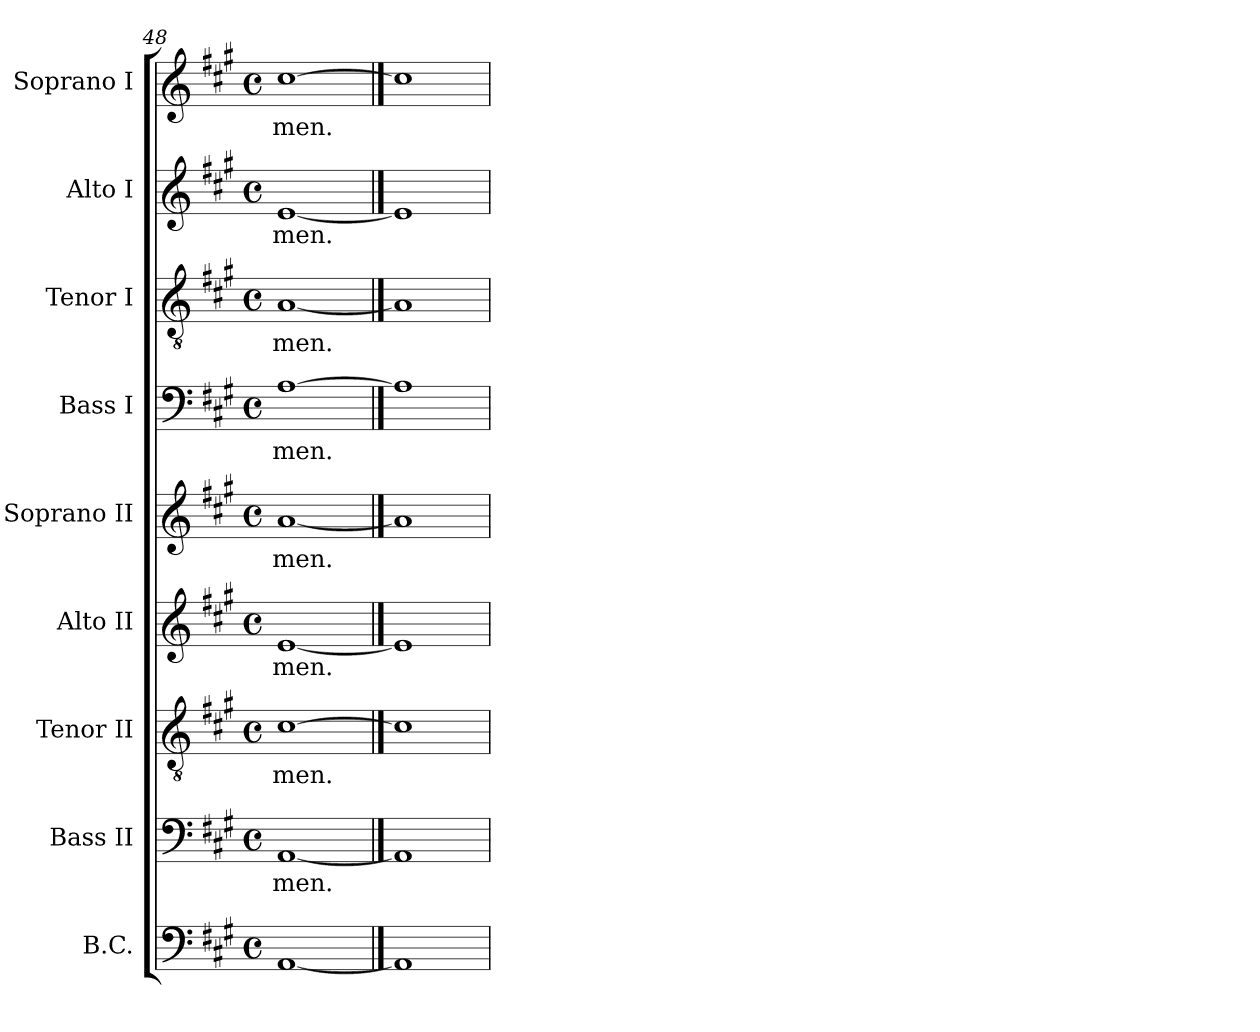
**kern	**kern	**text	**kern	**text	**kern	**text	**kern	**text	**kern	**text	**kern	**text	**kern	**text	**kern	**text
*part9	*part8	*part8	*part7	*part7	*part6	*part6	*part5	*part5	*part4	*part4	*part3	*part3	*part2	*part2	*part1	*part1
*staff9	*staff8	*staff8	*staff7	*staff7	*staff6	*staff6	*staff5	*staff5	*staff4	*staff4	*staff3	*staff3	*staff2	*staff2	*staff1	*staff1
*I"B.C.	*I"Bass II	*	*I"Tenor II	*	*I"Alto II	*	*I"Soprano II	*	*I"Bass I	*	*I"Tenor I	*	*I"Alto I	*	*I"Soprano I	*
*I'BC	*I'B 2	*	*I'T 2	*	*I'A 2	*	*I'S 2	*	*I'B 1	*	*I'T 1	*	*I'A 1	*	*I'S 1	*
*clefF4	*clefF4	*	*clefGv2	*	*clefG2	*	*clefG2	*	*clefF4	*	*clefGv2	*	*clefG2	*	*clefG2	*
*k[f#c#g#]	*k[f#c#g#]	*	*k[f#c#g#]	*	*k[f#c#g#]	*	*k[f#c#g#]	*	*k[f#c#g#]	*	*k[f#c#g#]	*	*k[f#c#g#]	*	*k[f#c#g#]	*
*A:	*A:	*	*A:	*	*A:	*	*A:	*	*A:	*	*A:	*	*A:	*	*A:	*
*M4/4	*M4/4	*	*M4/4	*	*M4/4	*	*M4/4	*	*M4/4	*	*M4/4	*	*M4/4	*	*M4/4	*
*met(c)	*met(c)	*	*met(c)	*	*met(c)	*	*met(c)	*	*met(c)	*	*met(c)	*	*met(c)	*	*met(c)	*
=48	=48	=48	=48	=48	=48	=48	=48	=48	=48	=48	=48	=48	=48	=48	=48	=48
!	!	!LO:LY:b	!	!LO:LY:b	!	!LO:LY:b	!	!LO:LY:b	!	!LO:LY:b	!	!LO:LY:b	!	!LO:LY:b	!	!LO:LY:b
[1AA	[1AA	-men.	[1c#	-men.	[1e	-men.	[1a	-men.	[1A	-men.	[1A	-men.	[1e	-men.	[1cc#	-men.
==49	==49	==49	==49	==49	==49	==49	==49	==49	==49	==49	==49	==49	==49	==49	==49	==49
1AA]	1AA]	.	1c#]	.	1e]	.	1a]	.	1A]	.	1A]	.	1e]	.	1cc#]	.
=	=	=	=	=	=	=	=	=	=	=	=	=	=	=	=	=
*-	*-	*-	*-	*-	*-	*-	*-	*-	*-	*-	*-	*-	*-	*-	*-	*-
